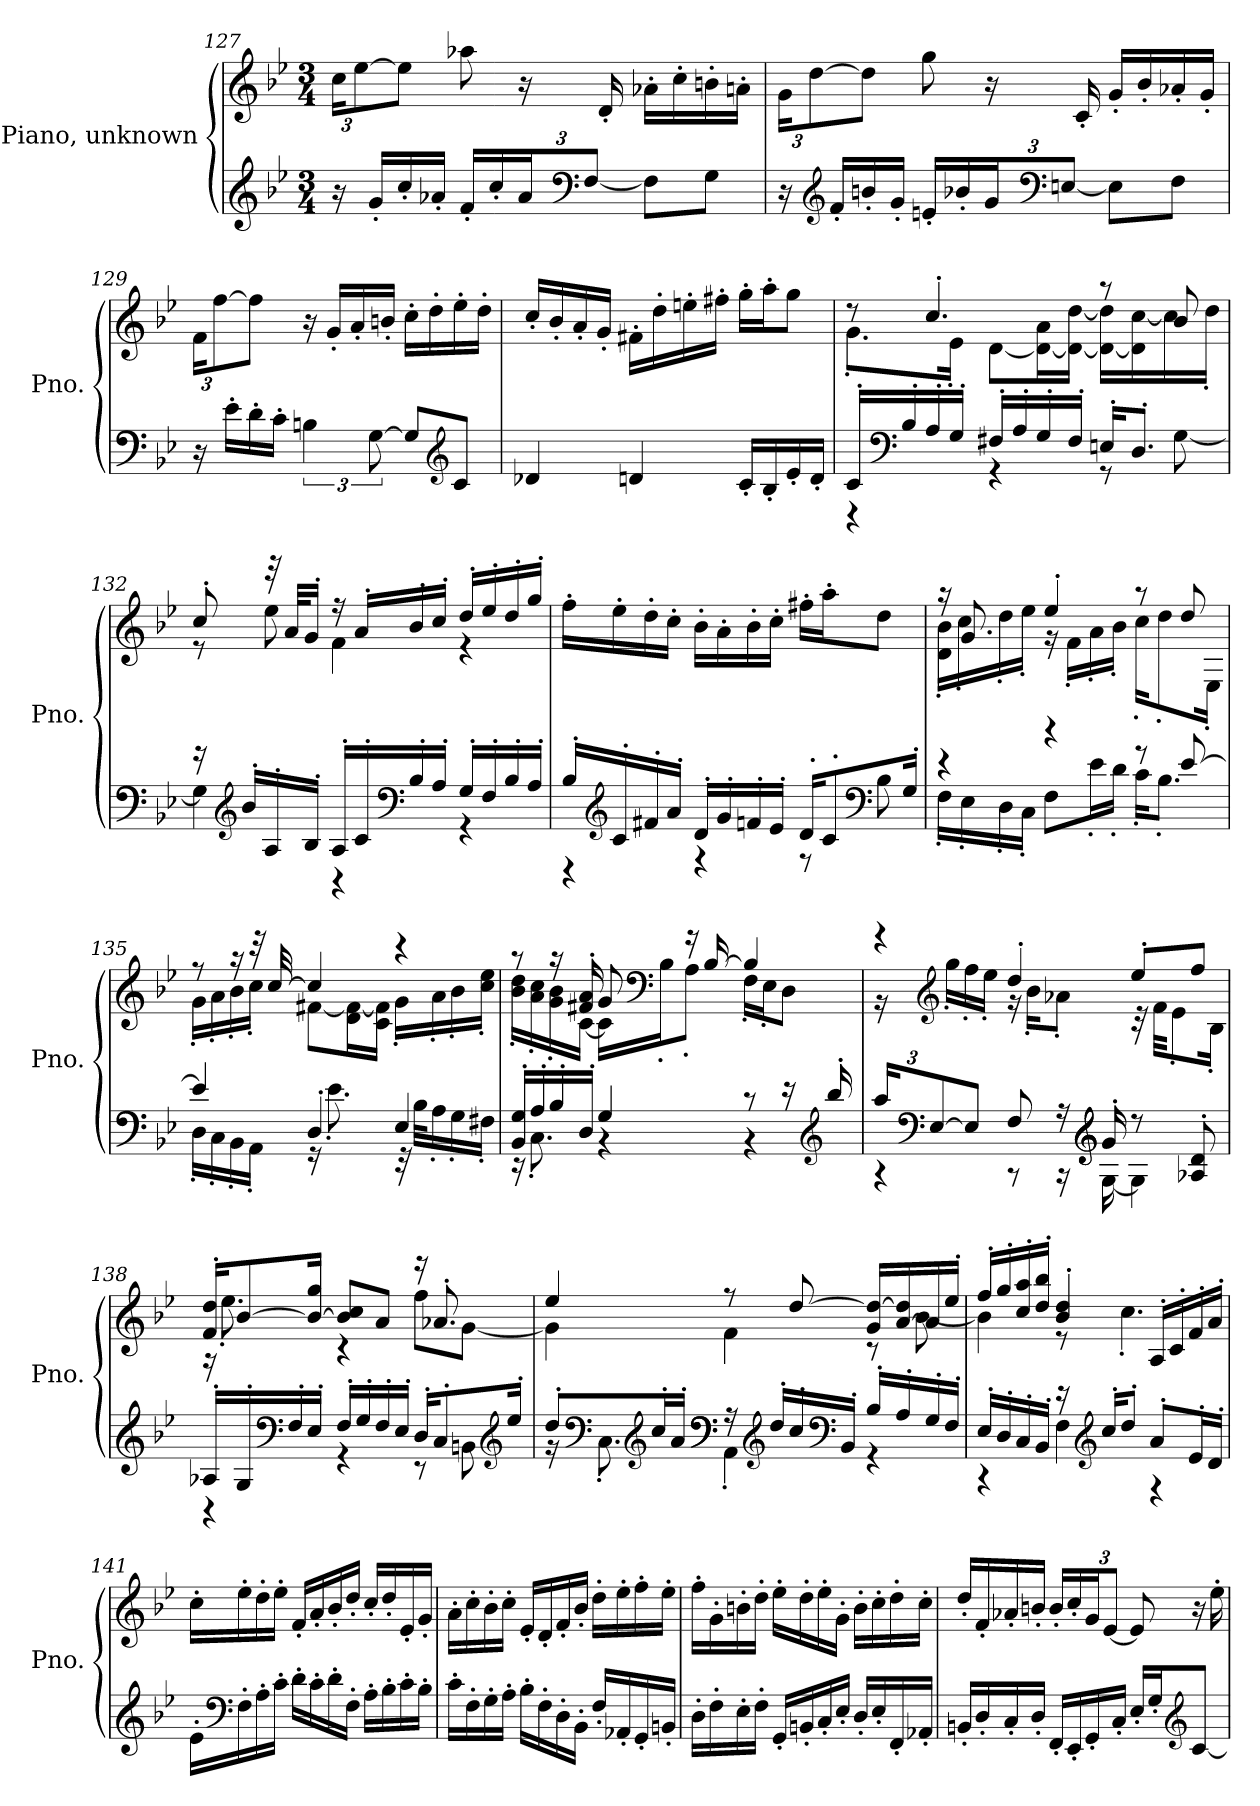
**kern	**kern
*part1	*part1
*staff2	*staff1
*I"Piano, unknown	*
*I'Pno.	*
!!LO:LB:g=z
*clefG2	*clefG2
*k[b-e-]	*k[b-e-]
*M3/4	*M3/4
*	*Xbrackettup
=127	=127
16r	24cc\KL
.	[12ee-\
16g'/LL	.
16cc'/	8ee-\J]
16a-X'/JJ	.
16f'/LL	8aa-X\
16cc'/	.
*Xbrackettup	*
24a-/J	16r
*clefF4	*
[12F/J	.
.	16d'/
8F\L]	16a-X'\LL
.	16cc'\
8G\J	16bn'\
.	16an'\JJ
=128	=128
16r	24g\KL
.	[12dd\
*clefG2	*
16f'/LL	.
16bn'/	8dd\J]
16g'/JJ	.
16en'/LL	8gg\
16b-X'/	.
24g/J	16r
*clefF4	*
[12En/J	.
.	16c'/
8E\L]	16g'/LL
.	16b-'/
8F\J	16a-X'/
.	16g'/JJ
!!LO:LB:g=z
=129	=129
16r	24f\KL
.	[12ff\
16e-'\LL	.
16d'\	8ff\J]
16c'\JJ	.
*brackettup	*
6Bn\	16r
.	16g'/LL
.	16a'/
[12G\	.
.	16bn'/JJ
8G/L]	16cc'\LL
.	16dd'\
*clefG2	*
8c/J	16ee-'\
.	16dd'\JJ
=130	=130
4d-X/	16cc'/LL
.	16b-'/
.	16a'/
.	16g'/JJ
4dn/	16f#X'\LL
.	16dd'\
.	16een'\
.	16ff#X'\JJ
16c'/LL	16gg'\LL
16B-'/	16aa'\J
16e-'/	8gg\J
16d'/JJ	.
!!LO:LB:g=z
=131	=131
*^	*^
16c'/LL	4r	8r	8.g'\L
*clefF4	*	*	*
16B-'/	.	.	.
16A'/	.	4.cc'/	.
16G'/JJ	.	.	16e-'\Jk
16F#X'/LL	4r	.	[8d\L
16A'/	.	.	.
16G'/	.	.	16d\_ 16a\L
16F#'/JJ	.	.	16d\_ [16dd\JJ
16En'/KL	8r	8r	16d\_ 16dd\]LL
8.D'/J	.	.	16d\] [16cc\
.	[8G\	8b-/	16cc\]
.	.	.	16dd'\JJ
=132	=132	=132	=132
16r	4G\]	8cc'/	8r
*clefG2	*	*	*
16b-'/LL	.	.	.
16A'/	.	32r	8ee-\
.	.	32a/KLL	.
16B-'/JJ	.	16g'/JJ	.
16A'/LL	4r	16r	4f\
16c'/	.	16a'/LL	.
*clefF4	*	*	*
16B-'/	.	16b-'/	.
16A'/JJ	.	16cc'/JJ	.
16G'/LL	4r	16dd'/LL	4r
16F'/	.	16ee-'/	.
16B-'/	.	16dd'/	.
16A'/JJ	.	16gg'/JJ	.
*	*	*v	*v
!!LO:PB:g=z
=133	=133	=133
16B-'/LL	4r	16ff'\LL
*clefG2	*	*
16c'/	.	16ee-'\
16f#X'/	.	16dd'\
16a'/JJ	.	16cc'\JJ
16d'/LL	4r	16b-'\LL
16g'/	.	16a'\
16fn'/	.	16b-'\
16e-'/JJ	.	16cc'\JJ
16d'/KL	8r	16ff#X'\LL
8c'/	.	16aa'\J
*clefF4	*	*
.	8B-\	8dd\J
16G'/Jk	.	.
=134	=134	=134
*	*	*^
4r	16F'\LL	16r	16d\' 16b-\'LL
.	16E-'\	8.g/	16cc'\
.	16D'\	.	16dd'\
.	16C'\JJ	.	16ee-'\JJ
4r	8F\L	4ee-'/	16r
.	.	.	16f'\LL
.	16e-'\L	.	16a'\
.	16d'\JJ	.	16b-'\JJ
8r	16c'\KL	8r	16cc'\KL
.	8.B-'\J	.	8dd'\
[8e-/	.	8dd/	.
.	.	.	16E-'\Jk
!!LO:LB:g=z	!!
=135	=135	=135	=135
4e-/]	16D'\LL	8r	16g'\LL
.	16C'\	.	16a'\
.	16BB-'\	16r	16b-'\
.	16AA'\JJ	32r	16cc'\JJ
.	.	[32cc/	.
4D'/	16r	4cc/]	[8f#X\L
.	8.e-'\	.	.
.	.	.	16d\ 16f#\_L
.	.	.	16c\ 16f#\]JJ
4E-/	32r	4r	16g'\LL
.	32B-\KLL	.	.
.	16A'\	.	16a'\
.	16G'\	.	16b-'\
.	16F#X'\JJ	.	16cc\' 16ee-\'JJ
=136	=136	=136	=136
16BB-/' 16G/'LL	16r	8r	16b-\' 16dd\'LL
16A'/	8.C'\	.	16a\' 16cc\'
16B-'/	.	16r	16g\' 16b-\'
16D'/JJ	.	16f#X/' 16a/'	[16c\JJ
4G/	4r	8g/	16c\LL]
*	*	*clefF4	*
.	.	.	16B-'\J
.	.	16r	8A'\J
.	.	[16B-/	.
8r	4r	4B-/]	16F'\LL
.	.	.	16E-'\J
16r	.	.	8D\J
*clefG2	*	*	*
16bb-'/	.	.	.
!!LO:LB:g=z	!!
=137	=137	=137	=137
*Xbrackettup	*	*	*
24aa/KL	4r	4r	16r
*clefF4	*	*	*
[12E-/	.	.	.
*	*	*clefG2	*
.	.	.	16gg'\LL
8E-/J]	.	.	16ff'\
.	.	.	16ee-'\JJ
8F/	8r	4dd'/	16r
.	.	.	16b-'\KL
16r	16r	.	8a-X'\J
*clefG2	*	*	*
16g'/	[16G\	.	.
8r	4G\]	8ee-'/L	32r
.	.	.	32f\KKL
.	.	.	8e-'\
8A-X/' 8d/'	.	8ff/J	.
.	.	.	16B-'\Jk
=138	=138	=138	=138
16A-X'/LL	4r	16f/' 16dd/'KL	16r
16G'/	.	[8b-/	8.ee-'\
*clefF4	*	*	*
16F'/	.	.	.
16E-'/JJ	.	16b-/_ 16gg/Jk	.
16F'/LL	4r	8b-/] 8cc/L	4r
16G'/	.	.	.
16F'/	.	8a/J	.
16E-'/JJ	.	.	.
16D'/KL	8r	16r	8ff\L
8C'/	.	8.a-X'/	.
.	8BBn\	.	[8g\J
*clefG2	*	*	*
16ee-'/Jk	.	.	.
!!LO:LB:g=z	!!
=139	=139	=139	=139
8dd'/L	16r	4ee-/	4g\]
*clefF4	*	*	*
.	8.C'\	.	.
*clefG2	*	*	*
16cc'/L	.	.	.
16a'/JJ	.	.	.
*clefF4	*	*	*
16r	4AA'\	8r	4f\
*clefG2	*	*	*
16dd'/LL	.	.	.
16cc'/	.	[8dd/	.
*clefF4	*	*	*
16BB-'/JJ	.	.	.
16B-'/LL	4r	16g/ 16dd/_LL	8r
16A'/	.	[16a/ 16dd/]	.
16G'/	.	16a/]	[8b-\
16F'/JJ	.	16ee-'/JJ	.
=140	=140	=140	=140
16E-'/LL	4r	16ff'/LL	4b-\]
16D'/	.	16gg'/	.
16C'/	.	16cc/' 16aa/'	.
16BB-'/JJ	.	16dd/' 16bb-/'JJ	.
16r	4F\	4b-/' 4dd/'	8r
*clefG2	*	*	*
16cc'/KL	.	.	.
8dd'/J	.	.	4.cc'\
8a'/L	4r	16A'/LL	.
.	.	16c'/	.
16e-'/L	.	16f'/	.
16d'/JJ	.	16a'/JJ	.
*v	*v	*	*
*	*v	*v
!!LO:LB:g=z
=141	=141
16e-'\LL	16cc'\LL
*clefF4	*
16F'\	16ee-'\
16A'\	16dd'\
16c'\JJ	16ee-'\JJ
16d'\LL	16f'/LL
16c'\	16a'/
16d'\	16b-'/
16F'\JJ	16dd'/JJ
16A'\LL	16cc'/LL
16B-'\	16dd'/
16c'\	16e-'/
16B-'\JJ	16g'/JJ
=142	=142
16c'\LL	16a'\LL
16F'\	16cc'\
16G'\	16b-'\
16A'\JJ	16cc'\JJ
16B-'\LL	16e-'/LL
16F'\	16d'/
16D'\	16f'/
16BB-'\JJ	16b-'/JJ
16F'/LL	16dd'\LL
16AA-X'/	16ee-'\
16GG'/	16ff'\
16BBn'/JJ	16ee-'\JJ
=143	=143
16D'\LL	16ff'\LL
16F'\	16g'\
16E-'\	16bn'\
16F'\JJ	16dd'\JJ
16GG'/LL	16ee-'\LL
16BBn'/	16dd'\
16C'/	16ee-'\
16E-'/JJ	16g'\JJ
16D'/LL	16b'\LL
16E-'/	16cc'\
16FF'/	16dd'\
16AA-X'/JJ	16cc'\JJ
!!LO:LB:g=z
=144	=144
16BBn'/LL	16dd'/LL
16D'/	16f'/
16C'/	16a-X'/
16D'/JJ	16bn'/JJ
16FF'/LL	16b'/LL
16EE-'/	16cc'/
16GG'/	24g/J
.	[12e-/J
16C'/JJ	.
16E-'/LL	8e-/]
16G'/J	.
*clefG2	*
[8c/J	16r
.	16ee-'\
=	=
*-	*-
